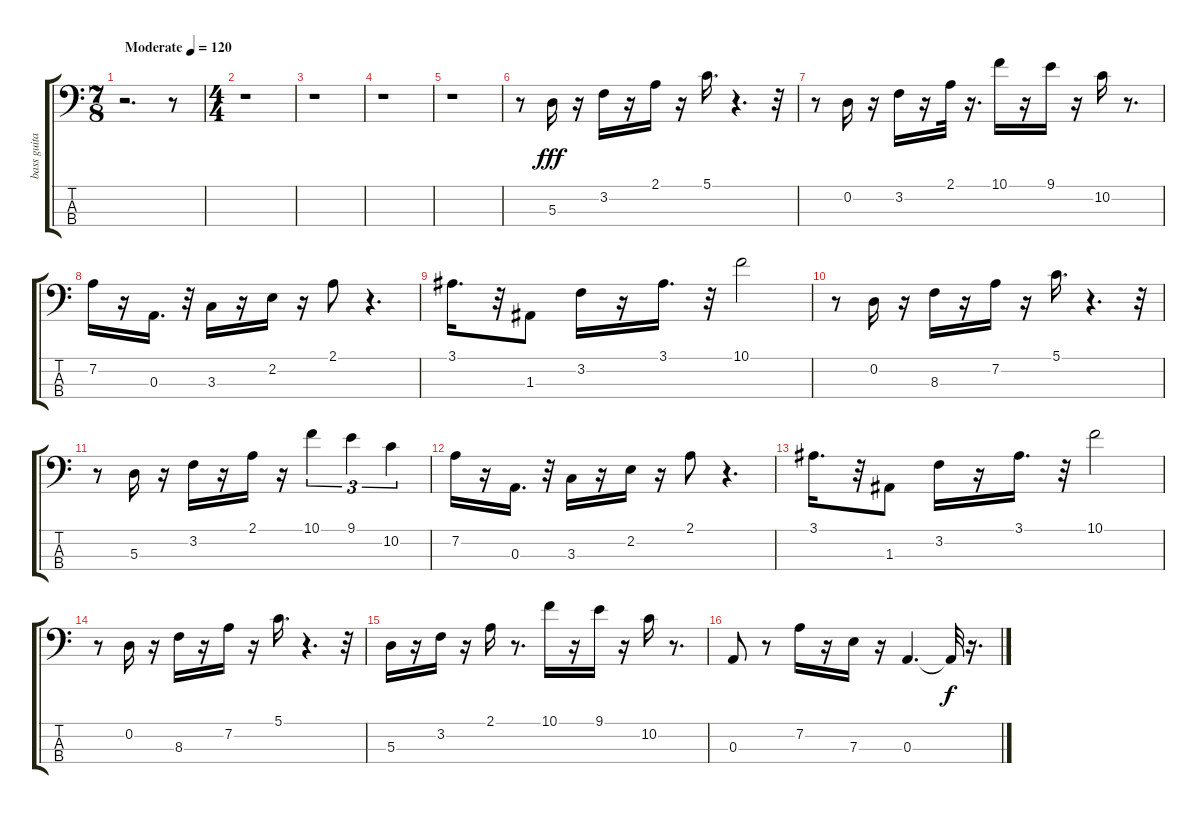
\track ("bass guitar" "bass guita") {instrument fretlessbass}
\staff {score tabs}
\tuning (G2 D2 A1 E1) {hide}
\ts (7 8)
\tempo (120 "Moderate")
\clef f4
\ks c
r.2{d dy fff instrument fretlessbass} r.8 |
\ts (4 4)
r.1 |
r.1 |
r.1 |
r.1 |
r.8 5.3.16 r.16 3.2.16 r.16 2.1.16 r.16 5.1.16{d} r.4{d} r.32 |
r.8 0.2.16 r.16 3.2.16 r.16 2.1.32 r.16{d} 10.1.16 r.16 9.1.16 r.16 10.2.16 r.8{d} |
7.2.16 r.16 0.3.16{d} r.32 3.3.16 r.16 2.2.16 r.16 2.1.8 r.4{d} |
3.1.16{d} r.32 1.3.8 3.2.16 r.16 3.1.16{d} r.32 10.1.2 |
r.8 0.2.16 r.16 8.3.16 r.16 7.2.16 r.16 5.1.16{d} r.4{d} r.32 |
r.8 5.3.16 r.16 3.2.16 r.16 2.1.16 r.16 10.1.4{tu (3 2)} 9.1.4{tu (3 2)} 10.2.4{tu (3 2)} |
7.2.16 r.16 0.3.16{d} r.32 3.3.16 r.16 2.2.16 r.16 2.1.8 r.4{d} |
3.1.16{d} r.32 1.3.8 3.2.16 r.16 3.1.16{d} r.32 10.1.2 |
r.8 0.2.16 r.16 8.3.16 r.16 7.2.16 r.16 5.1.16{d} r.4{d} r.32 |
5.3.16 r.16 3.2.16 r.16 2.1.16 r.8{d} 10.1.16 r.16 9.1.16 r.16 10.2.16 r.8{d} |
0.3.8 r.8 7.2.16 r.16 7.3.16 r.16 0.3.4{d} 0.3{t}.32{dy f} r.16{d}
